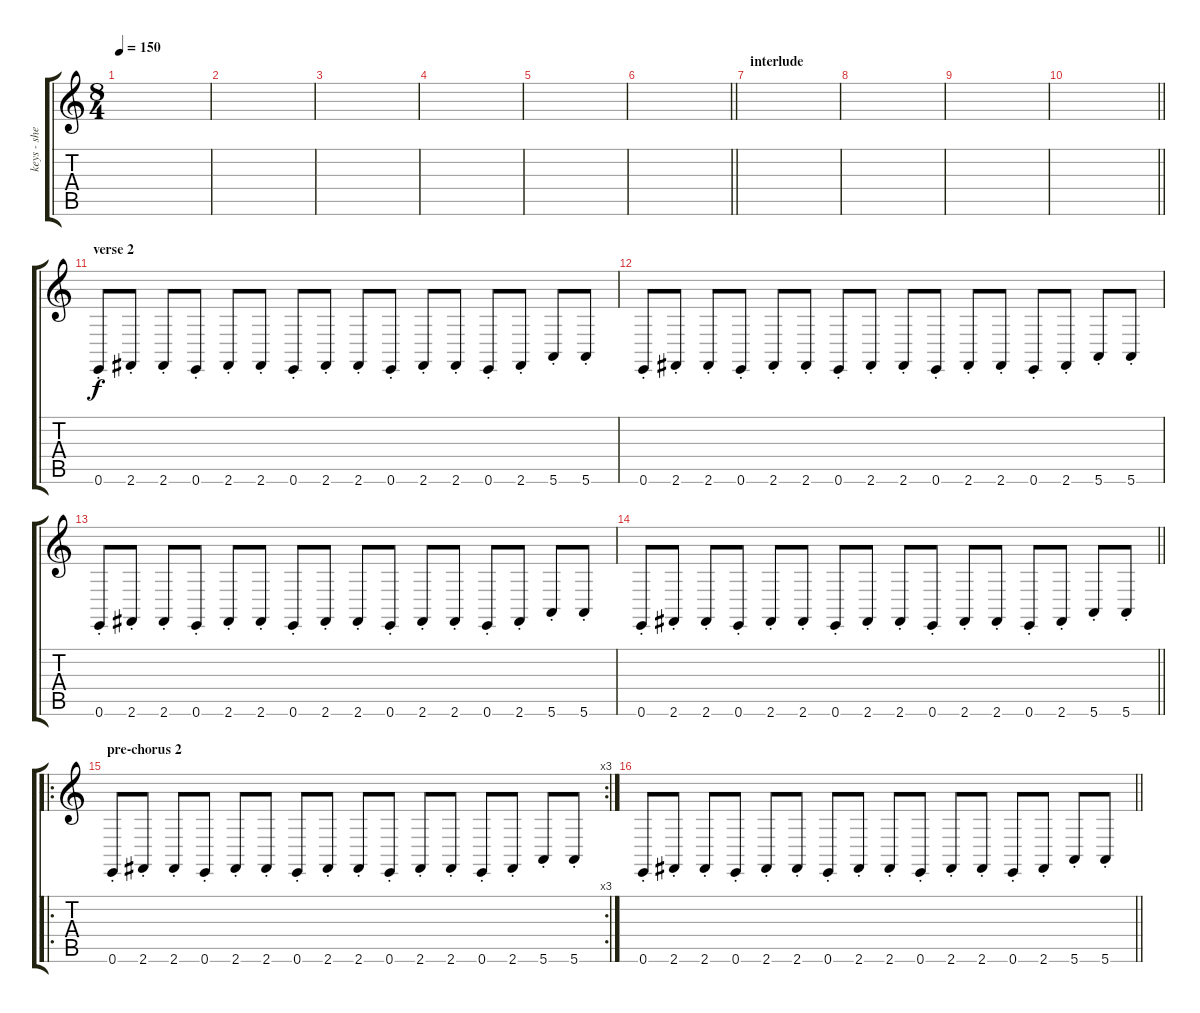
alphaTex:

\track ("keys - sherinian" "keys - she") {instrument stringensemble1}
\staff {score tabs}
\tuning (E4 B3 G3 D3 A2 E2) {hide}
\ts (8 4)
\tempo 150
\clef g2
\ks c
|
|
|
|
|
\barLineRight lightlight
|
\section ("" "interlude")
|
|
|
\barLineRight lightlight
|
\section ("" "verse 2")
0.6{st}.8{instrument lead8bassandlead} 2.6{st}.8 2.6{st}.8 0.6{st}.8 2.6{st}.8 2.6{st}.8 0.6{st}.8 2.6{st}.8 2.6{st}.8 0.6{st}.8 2.6{st}.8 2.6{st}.8 0.6{st}.8 2.6{st}.8 5.6{st}.8 5.6{st}.8 |
0.6{st}.8{instrument lead8bassandlead} 2.6{st}.8 2.6{st}.8 0.6{st}.8 2.6{st}.8 2.6{st}.8 0.6{st}.8 2.6{st}.8 2.6{st}.8 0.6{st}.8 2.6{st}.8 2.6{st}.8 0.6{st}.8 2.6{st}.8 5.6{st}.8 5.6{st}.8 |
0.6{st}.8{instrument lead8bassandlead} 2.6{st}.8 2.6{st}.8 0.6{st}.8 2.6{st}.8 2.6{st}.8 0.6{st}.8 2.6{st}.8 2.6{st}.8 0.6{st}.8 2.6{st}.8 2.6{st}.8 0.6{st}.8 2.6{st}.8 5.6{st}.8 5.6{st}.8 |
\barLineRight lightlight
0.6{st}.8{instrument lead8bassandlead} 2.6{st}.8 2.6{st}.8 0.6{st}.8 2.6{st}.8 2.6{st}.8 0.6{st}.8 2.6{st}.8 2.6{st}.8 0.6{st}.8 2.6{st}.8 2.6{st}.8 0.6{st}.8 2.6{st}.8 5.6{st}.8 5.6{st}.8 |
\ro
\rc 3
\section ("" "pre-chorus 2")
0.6{st}.8{instrument lead8bassandlead} 2.6{st}.8 2.6{st}.8 0.6{st}.8 2.6{st}.8 2.6{st}.8 0.6{st}.8 2.6{st}.8 2.6{st}.8 0.6{st}.8 2.6{st}.8 2.6{st}.8 0.6{st}.8 2.6{st}.8 5.6{st}.8 5.6{st}.8 |
\barLineRight lightlight
0.6{st}.8{instrument lead8bassandlead} 2.6{st}.8 2.6{st}.8 0.6{st}.8 2.6{st}.8 2.6{st}.8 0.6{st}.8 2.6{st}.8 2.6{st}.8 0.6{st}.8 2.6{st}.8 2.6{st}.8 0.6{st}.8 2.6{st}.8 5.6{st}.8 5.6{st}.8
